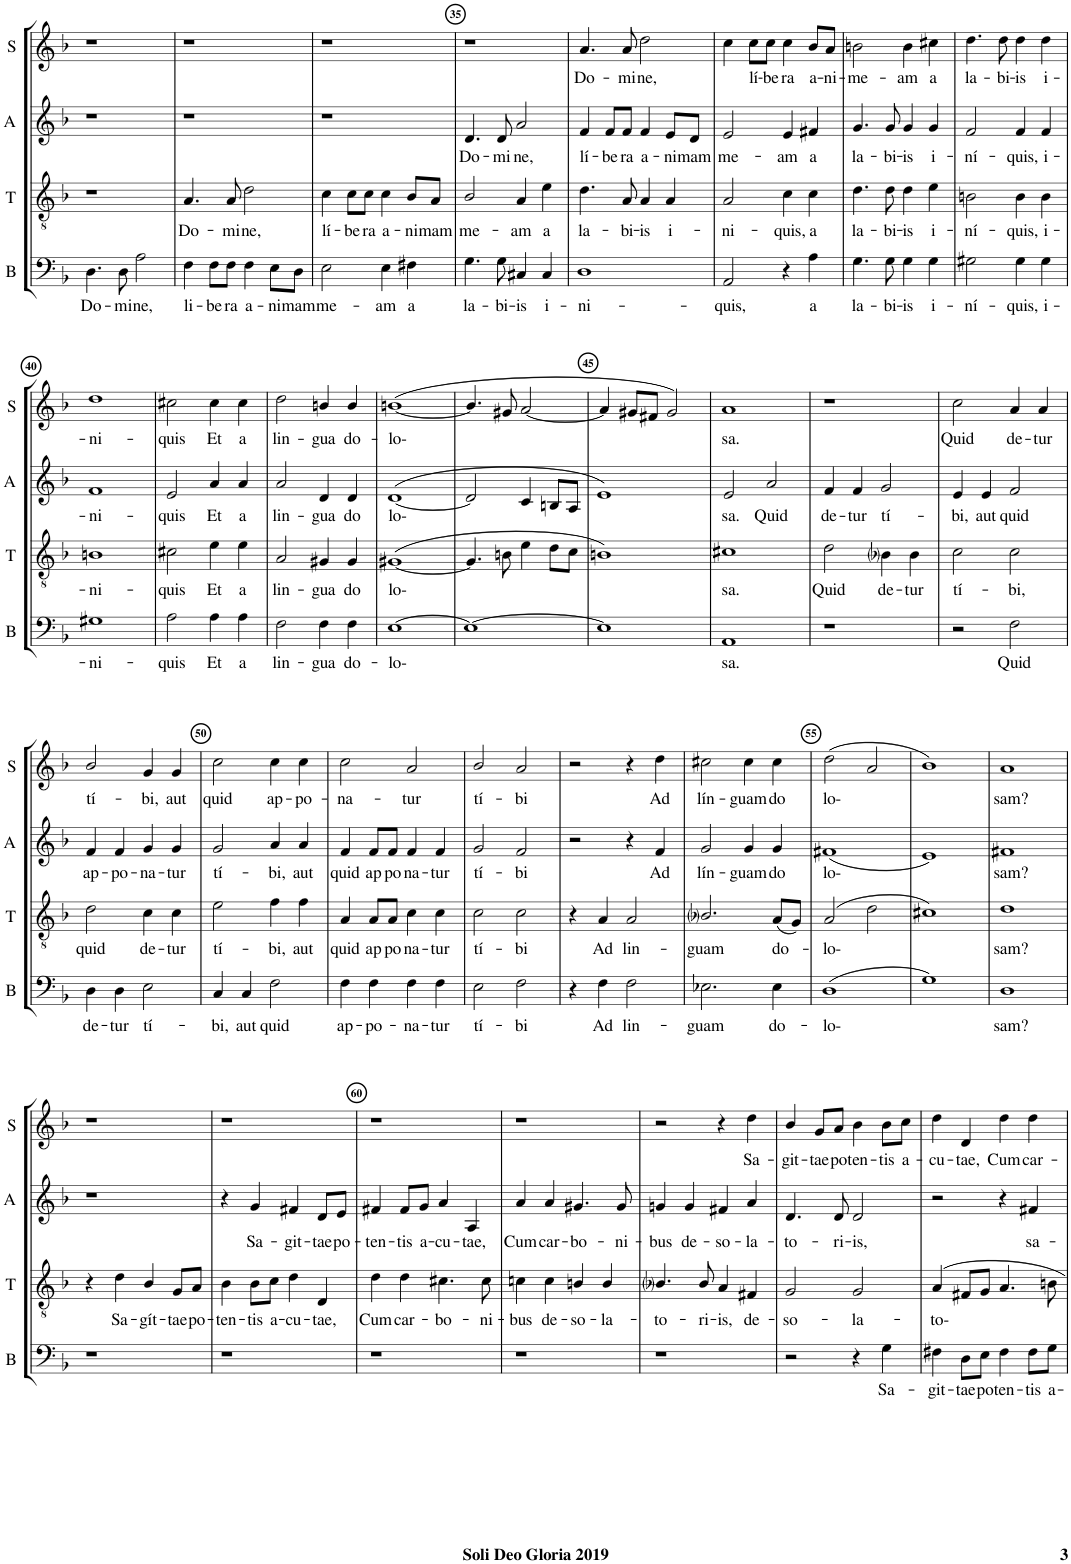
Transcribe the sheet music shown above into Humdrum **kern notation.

**kern	**text	**kern	**text	**kern	**text	**kern	**text
*part4	*part4	*part3	*part3	*part2	*part2	*part1	*part1
*staff4	*staff4	*staff3	*staff3	*staff2	*staff2	*staff1	*staff1
*I"Bass	*	*I"Tenor	*	*I"Alto	*	*I"Soprano	*
*I'B	*	*I'T	*	*I'A	*	*I'S	*
!!LO:PB:g=z
*clefF4	*	*clefGv2	*	*clefG2	*	*clefG2	*
*k[b-]	*	*k[b-]	*	*k[b-]	*	*k[b-]	*
*F:	*	*F:	*	*F:	*	*F:	*
*M2/2	*	*M2/2	*	*M2/2	*	*M2/2	*
*met(c|)	*	*met(c|)	*	*met(c|)	*	*met(c|)	*
=32	=32	=32	=32	=32	=32	=32	=32
!	!LO:LY:b	!	!	!	!	!	!
4.D\	Do-	1r	.	1r	.	1r	.
!	!LO:LY:b	!	!	!	!	!	!
8D\	-mi-	.	.	.	.	.	.
!	!LO:LY:b	!	!	!	!	!	!
2A\	-ne,	.	.	.	.	.	.
=33	=33	=33	=33	=33	=33	=33	=33
!	!LO:LY:b	!	!LO:LY:b	!	!	!	!
4F\	li-	4.A/	Do-	1r	.	1r	.
!	!LO:LY:b	!	!	!	!	!	!
8F\L	-be-	.	.	.	.	.	.
!	!LO:LY:b	!	!LO:LY:b	!	!	!	!
8F\J	-ra	8A/	-mi-	.	.	.	.
!	!LO:LY:b	!	!LO:LY:b	!	!	!	!
4F\	a-	2d\	-ne,	.	.	.	.
!	!LO:LY:b	!	!	!	!	!	!
8E\L	-ni-	.	.	.	.	.	.
!	!LO:LY:b	!	!	!	!	!	!
8D\J	-mam	.	.	.	.	.	.
=34	=34	=34	=34	=34	=34	=34	=34
!	!LO:LY:b	!	!LO:LY:b	!	!	!	!
2E\	me-	4c\	lí-	1r	.	1r	.
!	!	!	!LO:LY:b	!	!	!	!
.	.	8c\L	-be-	.	.	.	.
!	!	!	!LO:LY:b	!	!	!	!
.	.	8c\J	-ra	.	.	.	.
!	!LO:LY:b	!	!LO:LY:b	!	!	!	!
4E\	-am	4c\	a-	.	.	.	.
!	!LO:LY:b	!	!LO:LY:b	!	!	!	!
4F#X\	a	8B-/L	-ni-	.	.	.	.
!	!	!	!LO:LY:b	!	!	!	!
.	.	8A/J	-mam	.	.	.	.
=35	=35	=35	=35	=35	=35	=35	=35
!	!LO:LY:b	!	!LO:LY:b	!	!LO:LY:b	!	!
4.G\	la-	2B-/	me-	4.d/	Do-	1r	.
!	!LO:LY:b	!	!	!	!LO:LY:b	!	!
8G\	-bi-	.	.	8d/	-mi-	.	.
!	!LO:LY:b	!	!LO:LY:b	!	!LO:LY:b	!	!
4C#X/	-is	4A/	-am	2a/	-ne,	.	.
!	!LO:LY:b	!	!LO:LY:b	!	!	!	!
4C#/	i-	4e\	a	.	.	.	.
=36	=36	=36	=36	=36	=36	=36	=36
!	!LO:LY:b	!	!LO:LY:b	!	!LO:LY:b	!	!LO:LY:b
1D	-ni-	4.d\	la-	4f/	lí-	4.a/	Do-
!	!	!	!	!	!LO:LY:b	!	!
.	.	.	.	8f/L	-be-	.	.
!	!	!	!LO:LY:b	!	!LO:LY:b	!	!LO:LY:b
.	.	8A/	-bi-	8f/J	-ra	8a/	-mi-
!	!	!	!LO:LY:b	!	!LO:LY:b	!	!LO:LY:b
.	.	4A/	-is	4f/	a-	2dd\	-ne,
!	!	!	!LO:LY:b	!	!LO:LY:b	!	!
.	.	4A/	i-	8e/L	-ni-	.	.
!	!	!	!	!	!LO:LY:b	!	!
.	.	.	.	8d/J	-mam	.	.
=37	=37	=37	=37	=37	=37	=37	=37
!	!LO:LY:b	!	!LO:LY:b	!	!LO:LY:b	!	!
2AA/	-quis,	2A/	-ni-	2e/	me-	4cc\	.
!	!	!	!	!	!	!	!LO:LY:b
.	.	.	.	.	.	8cc\L	lí-
!	!	!	!	!	!	!	!LO:LY:b
.	.	.	.	.	.	8cc\J	-be-
!	!	!	!LO:LY:b	!	!LO:LY:b	!	!LO:LY:b
4r	.	4c\	-quis,	4e/	-am	4cc\	-ra
!	!LO:LY:b	!	!LO:LY:b	!	!LO:LY:b	!	!LO:LY:b
4A\	a	4c\	a	4f#X/	a	8b-/L	a-
!	!	!	!	!	!	!	!LO:LY:b
.	.	.	.	.	.	8a/J	-ni-
=38	=38	=38	=38	=38	=38	=38	=38
!	!LO:LY:b	!	!LO:LY:b	!	!LO:LY:b	!	!LO:LY:b
4.G\	la-	4.d\	la-	4.g/	la-	2bn\	-me-
!	!LO:LY:b	!	!LO:LY:b	!	!LO:LY:b	!	!
8G\	-bi-	8d\	-bi-	8g/	-bi-	.	.
!	!LO:LY:b	!	!LO:LY:b	!	!LO:LY:b	!	!LO:LY:b
4G\	-is	4d\	-is	4g/	-is	4b\	-am
!	!LO:LY:b	!	!LO:LY:b	!	!LO:LY:b	!	!LO:LY:b
4G\	i-	4e\	i-	4g/	i-	4cc#X\	a
=39	=39	=39	=39	=39	=39	=39	=39
!	!LO:LY:b	!	!LO:LY:b	!	!LO:LY:b	!	!LO:LY:b
2G#X\	-ní-	2Bn\	-ní-	2f/	-ní-	4.dd\	la-
!	!	!	!	!	!	!	!LO:LY:b
.	.	.	.	.	.	8dd\	-bi-
!	!LO:LY:b	!	!LO:LY:b	!	!LO:LY:b	!	!LO:LY:b
4G#\	-quis,	4B\	-quis,	4f/	-quis,	4dd\	-is
!	!LO:LY:b	!	!LO:LY:b	!	!LO:LY:b	!	!LO:LY:b
4G#\	i-	4B\	i-	4f/	i-	4dd\	i-
!!LO:LB:g=z
=40	=40	=40	=40	=40	=40	=40	=40
!	!LO:LY:b	!	!LO:LY:b	!	!LO:LY:b	!	!LO:LY:b
1G#X	-ni-	1Bn	-ni-	1f	-ni-	1dd	-ni-
=41	=41	=41	=41	=41	=41	=41	=41
!	!LO:LY:b	!	!LO:LY:b	!	!LO:LY:b	!	!LO:LY:b
2A\	-quis	2c#X\	-quis	2e/	-quis	2cc#X\	-quis
!	!LO:LY:b	!	!LO:LY:b	!	!LO:LY:b	!	!LO:LY:b
4A\	Et	4e\	Et	4a/	Et	4cc#\	Et
!	!LO:LY:b	!	!LO:LY:b	!	!LO:LY:b	!	!LO:LY:b
4A\	a	4e\	a	4a/	a	4cc#\	a
=42	=42	=42	=42	=42	=42	=42	=42
!	!LO:LY:b	!	!LO:LY:b	!	!LO:LY:b	!	!LO:LY:b
2F\	lin-	2A/	lin-	2a/	lin-	2dd\	lin-
!	!LO:LY:b	!	!LO:LY:b	!	!LO:LY:b	!	!LO:LY:b
4F\	-gua	4G#X/	-gua	4d/	-gua	4bn/	-gua
!	!LO:LY:b	!	!LO:LY:b	!	!LO:LY:b	!	!LO:LY:b
4F\	do-	4G#/	do	4d/	do	4b/	do-
=43	=43	=43	=43	=43	=43	=43	=43
!	!LO:LY:b	!	!LO:LY:b	!	!LO:LY:b	!	!LO:LY:b
[1E	-lo-	(>[1G#X	lo-	(>[1d	lo-	(>[1bn	-lo-
=44	=44	=44	=44	=44	=44	=44	=44
1E_	.	4.G#/]	.	2d/]	.	4.b/]	.
.	.	8Bn\	.	.	.	8g#X/	.
.	.	4e\	.	4c/	.	[2a/	.
.	.	8d\L	.	8Bn/L	.	.	.
.	.	8c\J	.	8A/J	.	.	.
=45	=45	=45	=45	=45	=45	=45	=45
1E]	.	1Bn)	.	1e)	.	4a/]	.
.	.	.	.	.	.	8g#X/L	.
.	.	.	.	.	.	8f#X/J	.
.	.	.	.	.	.	2g#/)	.
=46	=46	=46	=46	=46	=46	=46	=46
!	!LO:LY:b	!	!LO:LY:b	!	!LO:LY:b	!	!LO:LY:b
1AA	sa.	1c#X	sa.	2e/	sa.	1a	sa.
!	!	!	!	!	!LO:LY:b	!	!
.	.	.	.	2a/	Quid	.	.
=47	=47	=47	=47	=47	=47	=47	=47
!	!	!	!LO:LY:b	!	!LO:LY:b	!	!
1r	.	2d\	Quid	4f/	de-	1r	.
!	!	!	!	!	!LO:LY:b	!	!
.	.	.	.	4f/	-tur	.	.
!	!	!	!LO:LY:b	!	!LO:LY:b	!	!
.	.	4B-i\	de-	2g/	tí-	.	.
!	!	!	!LO:LY:b	!	!	!	!
.	.	4B-\	-tur	.	.	.	.
=48	=48	=48	=48	=48	=48	=48	=48
!	!	!	!LO:LY:b	!	!LO:LY:b	!	!LO:LY:b
2r	.	2c\	tí-	4e/	-bi,	2cc\	Quid
!	!	!	!	!	!LO:LY:b	!	!
.	.	.	.	4e/	aut	.	.
!	!LO:LY:b	!	!LO:LY:b	!	!LO:LY:b	!	!LO:LY:b
2F\	Quid	2c\	-bi,	2f/	quid	4a/	de-
!	!	!	!	!	!	!	!LO:LY:b
.	.	.	.	.	.	4a/	-tur
!!LO:LB:g=z
=49	=49	=49	=49	=49	=49	=49	=49
!	!LO:LY:b	!	!LO:LY:b	!	!LO:LY:b	!	!LO:LY:b
4D\	de-	2d\	quid	4f/	ap-	2b-/	tí-
!	!LO:LY:b	!	!	!	!LO:LY:b	!	!
4D\	-tur	.	.	4f/	-po-	.	.
!	!LO:LY:b	!	!LO:LY:b	!	!LO:LY:b	!	!LO:LY:b
2E\	tí-	4c\	de-	4g/	-na-	4g/	-bi,
!	!	!	!LO:LY:b	!	!LO:LY:b	!	!LO:LY:b
.	.	4c\	-tur	4g/	-tur	4g/	aut
=50	=50	=50	=50	=50	=50	=50	=50
!	!LO:LY:b	!	!LO:LY:b	!	!LO:LY:b	!	!LO:LY:b
4C/	-bi,	2e\	tí-	2g/	tí-	2cc\	quid
!	!LO:LY:b	!	!	!	!	!	!
4C/	aut	.	.	.	.	.	.
!	!LO:LY:b	!	!LO:LY:b	!	!LO:LY:b	!	!LO:LY:b
2F\	quid	4f\	-bi,	4a/	-bi,	4cc\	ap-
!	!	!	!LO:LY:b	!	!LO:LY:b	!	!LO:LY:b
.	.	4f\	aut	4a/	aut	4cc\	-po-
=51	=51	=51	=51	=51	=51	=51	=51
!	!LO:LY:b	!	!LO:LY:b	!	!LO:LY:b	!	!LO:LY:b
4F\	ap-	4A/	quid	4f/	quid	2cc\	-na-
!	!LO:LY:b	!	!LO:LY:b	!	!LO:LY:b	!	!
4F\	-po-	8A/L	ap-	8f/L	ap-	.	.
!	!	!	!LO:LY:b	!	!LO:LY:b	!	!
.	.	8A/J	-po-	8f/J	-po-	.	.
!	!LO:LY:b	!	!LO:LY:b	!	!LO:LY:b	!	!LO:LY:b
4F\	-na-	4c\	-na-	4f/	-na-	2a/	-tur
!	!LO:LY:b	!	!LO:LY:b	!	!LO:LY:b	!	!
4F\	-tur	4c\	-tur	4f/	-tur	.	.
=52	=52	=52	=52	=52	=52	=52	=52
!	!LO:LY:b	!	!LO:LY:b	!	!LO:LY:b	!	!LO:LY:b
2E\	tí-	2c\	tí-	2g/	tí-	2b-/	tí-
!	!LO:LY:b	!	!LO:LY:b	!	!LO:LY:b	!	!LO:LY:b
2F\	-bi	2c\	-bi	2f/	-bi	2a/	-bi
=53	=53	=53	=53	=53	=53	=53	=53
4r	.	4r	.	2r	.	2r	.
!	!LO:LY:b	!	!LO:LY:b	!	!	!	!
4F\	Ad	4A/	Ad	.	.	.	.
!	!LO:LY:b	!	!LO:LY:b	!	!	!	!
2F\	lin-	2A/	lin-	4r	.	4r	.
!	!	!	!	!	!LO:LY:b	!	!LO:LY:b
.	.	.	.	4f/	Ad	4dd\	Ad
=54	=54	=54	=54	=54	=54	=54	=54
!	!LO:LY:b	!	!LO:LY:b	!	!LO:LY:b	!	!LO:LY:b
2.E-X\	-guam	2.B-i/	-guam	2g/	lín-	2cc#X\	lín-
!	!	!	!	!	!LO:LY:b	!	!LO:LY:b
.	.	.	.	4g/	-guam	4cc#\	-guam
!	!LO:LY:b	!	!LO:LY:b	!	!LO:LY:b	!	!LO:LY:b
4E-\	do-	(<8A/L	do-	4g/	do	4cc#\	do
.	.	8G/J)	.	.	.	.	.
=55	=55	=55	=55	=55	=55	=55	=55
!	!LO:LY:b	!	!LO:LY:b	!	!LO:LY:b	!	!LO:LY:b
(>1D	-lo-	(>2A/	-lo-	(<1f#X	lo-	(>2dd\	lo-
.	.	2d\	.	.	.	2a/	.
=56	=56	=56	=56	=56	=56	=56	=56
1G)	.	1c#X)	.	1e)	.	1b-)	.
=57	=57	=57	=57	=57	=57	=57	=57
!	!LO:LY:b	!	!LO:LY:b	!	!LO:LY:b	!	!LO:LY:b
1D	sam?	1d	sam?	1f#X	sam?	1a	sam?
!!LO:LB:g=z
=58	=58	=58	=58	=58	=58	=58	=58
1r	.	4r	.	1r	.	1r	.
!	!	!	!LO:LY:b	!	!	!	!
.	.	4d\	Sa-	.	.	.	.
!	!	!	!LO:LY:b	!	!	!	!
.	.	4B-/	-gít-	.	.	.	.
!	!	!	!LO:LY:b	!	!	!	!
.	.	8G/L	-tae	.	.	.	.
!	!	!	!LO:LY:b	!	!	!	!
.	.	8A/J	po-	.	.	.	.
=59	=59	=59	=59	=59	=59	=59	=59
!	!	!	!LO:LY:b	!	!	!	!
1r	.	4B-\	-ten-	4r	.	1r	.
!	!	!	!LO:LY:b	!	!LO:LY:b	!	!
.	.	8B-\L	-tis	4g/	Sa-	.	.
!	!	!	!LO:LY:b	!	!	!	!
.	.	8c\J	a-	.	.	.	.
!	!	!	!LO:LY:b	!	!LO:LY:b	!	!
.	.	4d\	-cu-	4f#X/	-git-	.	.
!	!	!	!LO:LY:b	!	!LO:LY:b	!	!
.	.	4D/	-tae,	8d/L	-tae	.	.
!	!	!	!	!	!LO:LY:b	!	!
.	.	.	.	8e/J	po-	.	.
=60	=60	=60	=60	=60	=60	=60	=60
!	!	!	!LO:LY:b	!	!LO:LY:b	!	!
1r	.	4d\	Cum	4f#X/	-ten-	1r	.
!	!	!	!LO:LY:b	!	!LO:LY:b	!	!
.	.	4d\	car-	8f#/L	-tis	.	.
!	!	!	!	!	!LO:LY:b	!	!
.	.	.	.	8g/J	a-	.	.
!	!	!	!LO:LY:b	!	!LO:LY:b	!	!
.	.	4.c#X\	-bo-	4a/	-cu-	.	.
!	!	!	!	!	!LO:LY:b	!	!
.	.	.	.	4A/	-tae,	.	.
!	!	!	!LO:LY:b	!	!	!	!
.	.	8c#\	-ni-	.	.	.	.
=61	=61	=61	=61	=61	=61	=61	=61
!	!	!	!LO:LY:b	!	!LO:LY:b	!	!
1r	.	4cn\	-bus	4a/	Cum	1r	.
!	!	!	!LO:LY:b	!	!LO:LY:b	!	!
.	.	4c\	de-	4a/	car-	.	.
!	!	!	!LO:LY:b	!	!LO:LY:b	!	!
.	.	4Bn/	-so-	4.g#X/	-bo-	.	.
!	!	!	!LO:LY:b	!	!	!	!
.	.	4B/	-la-	.	.	.	.
!	!	!	!	!	!LO:LY:b	!	!
.	.	.	.	8g#/	-ni-	.	.
=62	=62	=62	=62	=62	=62	=62	=62
!	!	!	!LO:LY:b	!	!LO:LY:b	!	!
1r	.	4.B-i/	-to-	4gn/	-bus	2r	.
!	!	!	!	!	!LO:LY:b	!	!
.	.	.	.	4g/	de-	.	.
!	!	!	!LO:LY:b	!	!	!	!
.	.	8B-/	-ri-	.	.	.	.
!	!	!	!LO:LY:b	!	!LO:LY:b	!	!
.	.	4A/	-is,	4f#X/	-so-	4r	.
!	!	!	!LO:LY:b	!	!LO:LY:b	!	!LO:LY:b
.	.	4F#X/	de-	4a/	-la-	4dd\	Sa-
=63	=63	=63	=63	=63	=63	=63	=63
!	!	!	!LO:LY:b	!	!LO:LY:b	!	!LO:LY:b
2r	.	2G/	-so-	4.d/	-to-	4b-/	-git-
!	!	!	!	!	!	!	!LO:LY:b
.	.	.	.	.	.	8g/L	-tae
!	!	!	!	!	!LO:LY:b	!	!LO:LY:b
.	.	.	.	8d/	-ri-	8a/J	po-
!	!	!	!LO:LY:b	!	!LO:LY:b	!	!LO:LY:b
4r	.	2G/	-la-	2d/	-is,	4b-\	-ten-
!	!LO:LY:b	!	!	!	!	!	!LO:LY:b
4G\	Sa-	.	.	.	.	8b-\L	-tis
!	!	!	!	!	!	!	!LO:LY:b
.	.	.	.	.	.	8cc\J	a-
=64	=64	=64	=64	=64	=64	=64	=64
!	!LO:LY:b	!	!LO:LY:b	!	!	!	!LO:LY:b
4F#X\	-git-	4A/	-to-	2r	.	4dd\	-cu-
!	!LO:LY:b	!	!	!	!	!	!LO:LY:b
8D\L	-tae	8F#X/L	.	.	.	4d/	-tae,
!	!LO:LY:b	!	!	!	!	!	!
8E\J	po-	8G/J	.	.	.	.	.
!	!LO:LY:b	!	!	!	!	!	!LO:LY:b
4F#\	-ten-	4.A/	.	4r	.	4dd\	Cum
!	!LO:LY:b	!	!	!	!LO:LY:b	!	!LO:LY:b
8F#\L	-tis	.	.	4f#X/	sa-	4dd\	car-
!	!LO:LY:b	!	!	!	!	!	!
8G\J	a-	8Bn\	.	.	.	.	.
=	=	=	=	=	=	=	=
*-	*-	*-	*-	*-	*-	*-	*-
